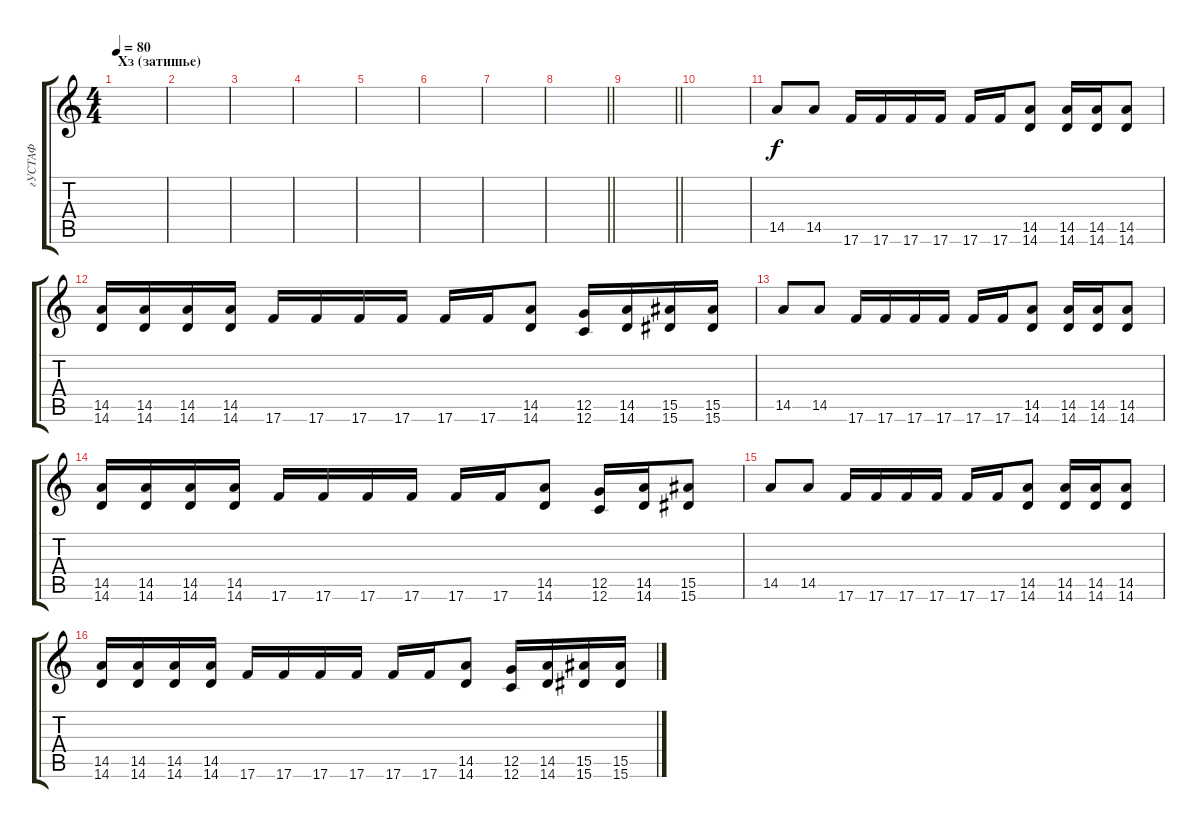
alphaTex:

\track ("гУСТАФ" "гУСТАФ") {instrument electricguitarmuted}
\staff {score tabs}
\tuning (D4 A3 F3 C3 G2 C2) {hide}
\ts (4 4)
\section ("" "Хз (затишье)")
\tempo 80
\clef g2
\ks c
|
|
|
|
|
|
|
\barLineRight lightlight
|
\barLineRight lightlight
|
|
14.5.8{instrument distortionguitar} 14.5.8 17.6.16 17.6.16 17.6.16 17.6.16 17.6.16 17.6.16 (14.5 14.6).8 (14.5 14.6).16 (14.5 14.6).16 (14.5 14.6).8 |
(14.5 14.6).16 (14.5 14.6).16 (14.5 14.6).16 (14.5 14.6).16 17.6.16 17.6.16 17.6.16 17.6.16 17.6.16 17.6.16 (14.5 14.6).8 (12.5 12.6).16 (14.5 14.6).16 (15.5 15.6).16 (15.5 15.6).16 |
14.5.8{instrument distortionguitar} 14.5.8 17.6.16 17.6.16 17.6.16 17.6.16 17.6.16 17.6.16 (14.5 14.6).8 (14.5 14.6).16 (14.5 14.6).16 (14.5 14.6).8 |
(14.5 14.6).16 (14.5 14.6).16 (14.5 14.6).16 (14.5 14.6).16 17.6.16 17.6.16 17.6.16 17.6.16 17.6.16 17.6.16 (14.5 14.6).8 (12.5 12.6).16 (14.5 14.6).16 (15.5 15.6).8 |
14.5.8{instrument distortionguitar} 14.5.8 17.6.16 17.6.16 17.6.16 17.6.16 17.6.16 17.6.16 (14.5 14.6).8 (14.5 14.6).16 (14.5 14.6).16 (14.5 14.6).8 |
(14.5 14.6).16 (14.5 14.6).16 (14.5 14.6).16 (14.5 14.6).16 17.6.16 17.6.16 17.6.16 17.6.16 17.6.16 17.6.16 (14.5 14.6).8 (12.5 12.6).16 (14.5 14.6).16 (15.5 15.6).16 (15.5 15.6).16
